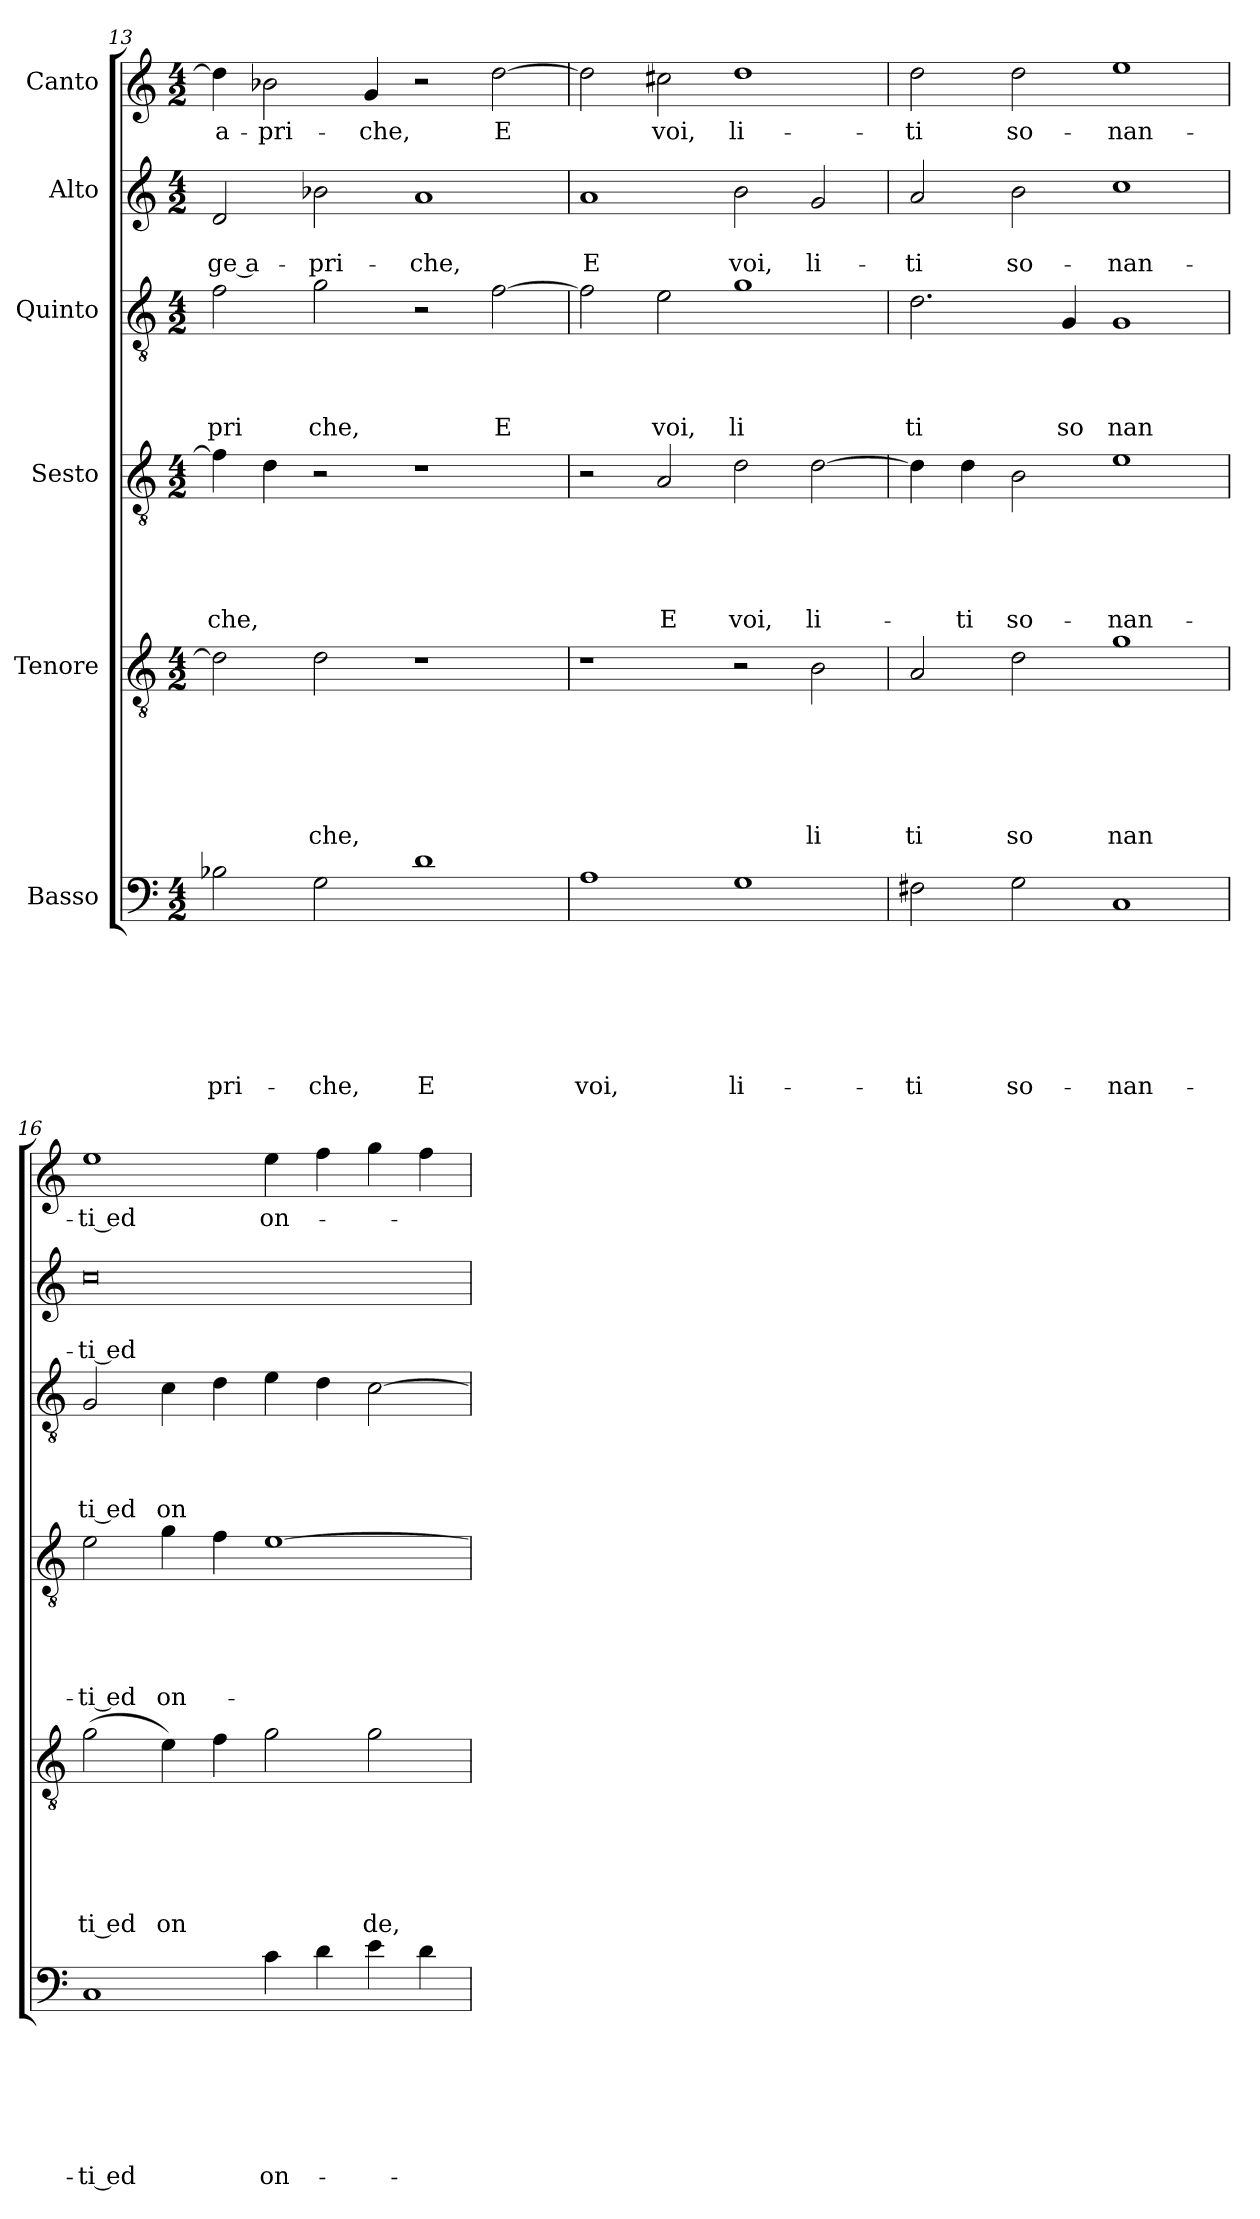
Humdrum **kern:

**kern	**text	**text	**text	**text	**text	**text	**text	**kern	**text	**text	**text	**text	**text	**text	**kern	**text	**text	**text	**text	**text	**kern	**text	**text	**text	**text	**kern	**text	**text	**kern	**text
*part6	*part6	*part6	*part6	*part6	*part6	*part6	*part6	*part5	*part5	*part5	*part5	*part5	*part5	*part5	*part4	*part4	*part4	*part4	*part4	*part4	*part3	*part3	*part3	*part3	*part3	*part2	*part2	*part2	*part1	*part1
*staff6	*staff6	*staff6	*staff6	*staff6	*staff6	*staff6	*staff6	*staff5	*staff5	*staff5	*staff5	*staff5	*staff5	*staff5	*staff4	*staff4	*staff4	*staff4	*staff4	*staff4	*staff3	*staff3	*staff3	*staff3	*staff3	*staff2	*staff2	*staff2	*staff1	*staff1
*I"Basso	*	*	*	*	*	*	*	*I"Tenore	*	*	*	*	*	*	*I"Sesto	*	*	*	*	*	*I"Quinto	*	*	*	*	*I"Alto	*	*	*I"Canto	*
*clefF4	*	*	*	*	*	*	*	*clefGv2	*	*	*	*	*	*	*clefGv2	*	*	*	*	*	*clefGv2	*	*	*	*	*clefG2	*	*	*clefG2	*
*k[]	*	*	*	*	*	*	*	*k[]	*	*	*	*	*	*	*k[]	*	*	*	*	*	*k[]	*	*	*	*	*k[]	*	*	*k[]	*
*C:	*	*	*	*	*	*	*	*C:	*	*	*	*	*	*	*C:	*	*	*	*	*	*C:	*	*	*	*	*C:	*	*	*C:	*
*M4/2	*	*	*	*	*	*	*	*M4/2	*	*	*	*	*	*	*M4/2	*	*	*	*	*	*M4/2	*	*	*	*	*M4/2	*	*	*M4/2	*
=13	=13	=13	=13	=13	=13	=13	=13	=13	=13	=13	=13	=13	=13	=13	=13	=13	=13	=13	=13	=13	=13	=13	=13	=13	=13	=13	=13	=13	=13	=13
!	!	!	!	!	!	!	!LO:LY:b	!	!	!	!	!	!	!	!	!	!	!	!	!LO:LY:b	!	!	!	!	!LO:LY:b	!	!	!LO:LY:b:rj	!	!LO:LY:b:rj
2B-X\	.	.	.	.	.	.	-pri-	2d\]	.	.	.	.	.	.	4f\]	.	.	.	.	-che,	2f\	.	.	.	pri	2d/	.	-ge a-	4dd\]	a-
!	!	!	!	!	!	!	!	!	!	!	!	!	!	!	!	!	!	!	!	!	!	!	!	!	!	!	!	!	!	!LO:LY:b
.	.	.	.	.	.	.	.	.	.	.	.	.	.	.	4d\	.	.	.	.	.	.	.	.	.	.	.	.	.	2b-X\	-pri-
!	!	!	!	!	!	!	!LO:LY:b	!	!	!	!	!	!	!LO:LY:b	!	!	!	!	!	!	!	!	!	!	!LO:LY:b	!	!	!LO:LY:b	!	!
2G\	.	.	.	.	.	.	-che,	2d\	.	.	.	.	.	che,	2r	.	.	.	.	.	2g\	.	.	.	che,	2b-X\	.	-pri-	.	.
!	!	!	!	!	!	!	!	!	!	!	!	!	!	!	!	!	!	!	!	!	!	!	!	!	!	!	!	!	!	!LO:LY:b
.	.	.	.	.	.	.	.	.	.	.	.	.	.	.	.	.	.	.	.	.	.	.	.	.	.	.	.	.	4g/	-che,
!	!	!	!	!	!	!	!LO:LY:b	!	!	!	!	!	!	!	!	!	!	!	!	!	!	!	!	!	!	!	!	!LO:LY:b	!	!
1d	.	.	.	.	.	.	E	1r	.	.	.	.	.	.	1r	.	.	.	.	.	2r	.	.	.	.	1a	.	-che,	2r	.
!	!	!	!	!	!	!	!	!	!	!	!	!	!	!	!	!	!	!	!	!	!	!	!	!	!LO:LY:b	!	!	!	!	!LO:LY:b
.	.	.	.	.	.	.	.	.	.	.	.	.	.	.	.	.	.	.	.	.	[>2f\	.	.	.	E	.	.	.	[>2dd\	E
=14	=14	=14	=14	=14	=14	=14	=14	=14	=14	=14	=14	=14	=14	=14	=14	=14	=14	=14	=14	=14	=14	=14	=14	=14	=14	=14	=14	=14	=14	=14
!	!	!	!	!	!	!	!LO:LY:b	!	!	!	!	!	!	!	!	!	!	!	!	!	!	!	!	!	!	!	!	!LO:LY:b	!	!
1A	.	.	.	.	.	.	voi,	1r	.	.	.	.	.	.	2r	.	.	.	.	.	2f\]	.	.	.	.	1a	.	E	2dd\]	.
!	!	!	!	!	!	!	!	!	!	!	!	!	!	!	!	!	!	!	!	!LO:LY:b	!	!	!	!	!LO:LY:b	!	!	!	!	!LO:LY:b
.	.	.	.	.	.	.	.	.	.	.	.	.	.	.	2A/	.	.	.	.	E	2e\	.	.	.	voi,	.	.	.	2cc#X\	voi,
!	!	!	!	!	!	!	!LO:LY:b	!	!	!	!	!	!	!	!	!	!	!	!	!LO:LY:b	!	!	!	!	!LO:LY:b	!	!	!LO:LY:b	!	!LO:LY:b
1G	.	.	.	.	.	.	li-	2r	.	.	.	.	.	.	2d\	.	.	.	.	voi,	1g	.	.	.	li	2b\	.	voi,	1dd	li-
!	!	!	!	!	!	!	!	!	!	!	!	!	!	!LO:LY:b	!	!	!	!	!	!LO:LY:b	!	!	!	!	!	!	!	!LO:LY:b	!	!
.	.	.	.	.	.	.	.	2B\	.	.	.	.	.	li	[>2d\	.	.	.	.	li-	.	.	.	.	.	2g/	.	li-	.	.
=15	=15	=15	=15	=15	=15	=15	=15	=15	=15	=15	=15	=15	=15	=15	=15	=15	=15	=15	=15	=15	=15	=15	=15	=15	=15	=15	=15	=15	=15	=15
!	!	!	!	!	!	!	!LO:LY:b	!	!	!	!	!	!	!LO:LY:b	!	!	!	!	!	!	!	!	!	!	!LO:LY:b	!	!	!LO:LY:b	!	!LO:LY:b
2F#X\	.	.	.	.	.	.	-ti	2A/	.	.	.	.	.	ti	4d\]	.	.	.	.	.	2.d\	.	.	.	ti	2a/	.	-ti	2dd\	-ti
!	!	!	!	!	!	!	!	!	!	!	!	!	!	!	!	!	!	!	!	!LO:LY:b	!	!	!	!	!	!	!	!	!	!
.	.	.	.	.	.	.	.	.	.	.	.	.	.	.	4d\	.	.	.	.	-ti	.	.	.	.	.	.	.	.	.	.
!	!	!	!	!	!	!	!LO:LY:b	!	!	!	!	!	!	!LO:LY:b	!	!	!	!	!	!LO:LY:b	!	!	!	!	!	!	!	!LO:LY:b	!	!LO:LY:b
2G\	.	.	.	.	.	.	so-	2d\	.	.	.	.	.	so	2B\	.	.	.	.	so-	.	.	.	.	.	2b\	.	so-	2dd\	so-
!	!	!	!	!	!	!	!	!	!	!	!	!	!	!	!	!	!	!	!	!	!	!	!	!	!LO:LY:b	!	!	!	!	!
.	.	.	.	.	.	.	.	.	.	.	.	.	.	.	.	.	.	.	.	.	4G/	.	.	.	so	.	.	.	.	.
!	!	!	!	!	!	!	!LO:LY:b	!	!	!	!	!	!	!LO:LY:b	!	!	!	!	!	!LO:LY:b	!	!	!	!	!LO:LY:b	!	!	!LO:LY:b	!	!LO:LY:b
1C	.	.	.	.	.	.	-nan-	1g	.	.	.	.	.	nan	1e	.	.	.	.	-nan-	1G	.	.	.	nan	1cc	.	-nan-	1ee	-nan-
=16	=16	=16	=16	=16	=16	=16	=16	=16	=16	=16	=16	=16	=16	=16	=16	=16	=16	=16	=16	=16	=16	=16	=16	=16	=16	=16	=16	=16	=16	=16
!	!	!	!	!	!	!	!LO:LY:b:rj	!	!	!	!	!	!	!LO:LY:b:rj	!	!	!	!	!	!LO:LY:b:rj	!	!	!	!	!LO:LY:b:rj	!	!	!LO:LY:b:rj	!	!LO:LY:b:rj
1C	.	.	.	.	.	.	-ti ed	((<2g\	.	.	.	.	.	ti ed	2e\	.	.	.	.	-ti ed	2G/	.	.	.	ti ed	0cc	.	-ti ed	1ee	-ti ed
!	!	!	!	!	!	!	!	!	!	!	!	!	!	!LO:LY:b	!	!	!	!	!	!LO:LY:b	!	!	!	!	!LO:LY:b	!	!	!	!	!
.	.	.	.	.	.	.	.	4e\)	.	.	.	.	.	on	4g\	.	.	.	.	on-	4c\	.	.	.	on	.	.	.	.	.
.	.	.	.	.	.	.	.	4f\	.	.	.	.	.	.	4f\	.	.	.	.	.	4d\	.	.	.	.	.	.	.	.	.
!	!	!	!	!	!	!	!LO:LY:b	!	!	!	!	!	!	!	!	!	!	!	!	!	!	!	!	!	!	!	!	!	!	!LO:LY:b
4c\	.	.	.	.	.	.	on-	2g\	.	.	.	.	.	.	[<1e	.	.	.	.	.	4e\	.	.	.	.	.	.	.	4ee\	on-
4d\	.	.	.	.	.	.	.	.	.	.	.	.	.	.	.	.	.	.	.	.	4d\	.	.	.	.	.	.	.	4ff\	.
!	!	!	!	!	!	!	!	!	!	!	!	!	!	!LO:LY:b	!	!	!	!	!	!	!	!	!	!	!	!	!	!	!	!
4e\	.	.	.	.	.	.	.	2g\	.	.	.	.	.	de,	.	.	.	.	.	.	[<2c\	.	.	.	.	.	.	.	4gg\	.
4d\	.	.	.	.	.	.	.	.	.	.	.	.	.	.	.	.	.	.	.	.	.	.	.	.	.	.	.	.	4ff\	.
=	=	=	=	=	=	=	=	=	=	=	=	=	=	=	=	=	=	=	=	=	=	=	=	=	=	=	=	=	=	=
*-	*-	*-	*-	*-	*-	*-	*-	*-	*-	*-	*-	*-	*-	*-	*-	*-	*-	*-	*-	*-	*-	*-	*-	*-	*-	*-	*-	*-	*-	*-
